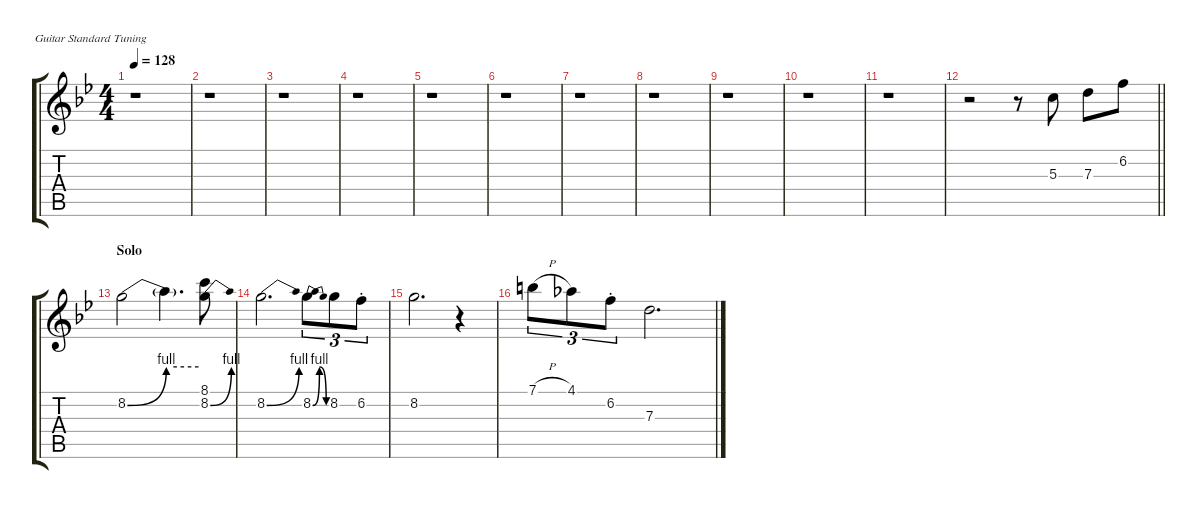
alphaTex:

\defaultSystemsLayout 4
\hideDynamics
\bracketExtendMode groupsimilarinstruments
\singleTrackTrackNamePolicy hidden
\multiTrackTrackNamePolicy hidden
\firstSystemTrackNameMode fullname
\firstSystemTrackNameOrientation horizontal
\otherSystemsTrackNameOrientation horizontal
\extendBarLines
\track ("Elec. Gtr." "od.guit.") {defaultSystemsLayout 8 instrument overdrivenguitar}
\staff {score tabs}
\tuning (E4 B3 G3 D3 A2 E2)
\ts (4 4)
\tempo 128
\clef g2
\ks bb
r.1{dy f beam Down} |
r.1{beam Down} |
r.1{beam Down} |
r.1{beam Down} |
r.1{beam Down} |
r.1{beam Down} |
r.1{beam Down} |
r.1{beam Down} |
r.1{beam Down} |
r.1{beam Down} |
r.1{beam Down} |
\barLineRight lightlight
r.2{beam Down} r.8{beam Down} 5.3{acc forcenatural}.8{beam Down} 7.3{acc forcenatural}.8{beam Down} 6.2{acc forcenatural}.8{beam Down} |
\section ("" "Solo")
8.2{be (bend 0 0 60 4) acc forcenatural}.2{beam Down} 8.2{be (hold 0 4 60 4) t}.4{d beam Down} (8.1{acc forcenatural} 8.2{be (bend 0 0 15 4) acc forcenatural}).8{beam Down} |
8.2{be (bend 0 0 7.999999799999999 4) acc forcenatural}.2{d beam Down} 8.2{be (bendrelease 0 0 15 4 30 4 45 0) acc forcenatural}.8{tu (3 2) beam Down} 8.2{acc forcenatural}.8{tu (3 2) beam Down} 6.2{st acc forcenatural}.8{tu (3 2) beam Down} |
8.2{acc forcenatural}.2{d beam Down} r.4{beam Down} |
7.1{h acc forcenatural}.8{tu (3 2) beam Down} 4.1{acc b}.8{tu (3 2) beam Down} 6.2{st acc forcenatural}.8{tu (3 2) beam Down} 7.3{acc forcenatural}.2{d beam Down}
